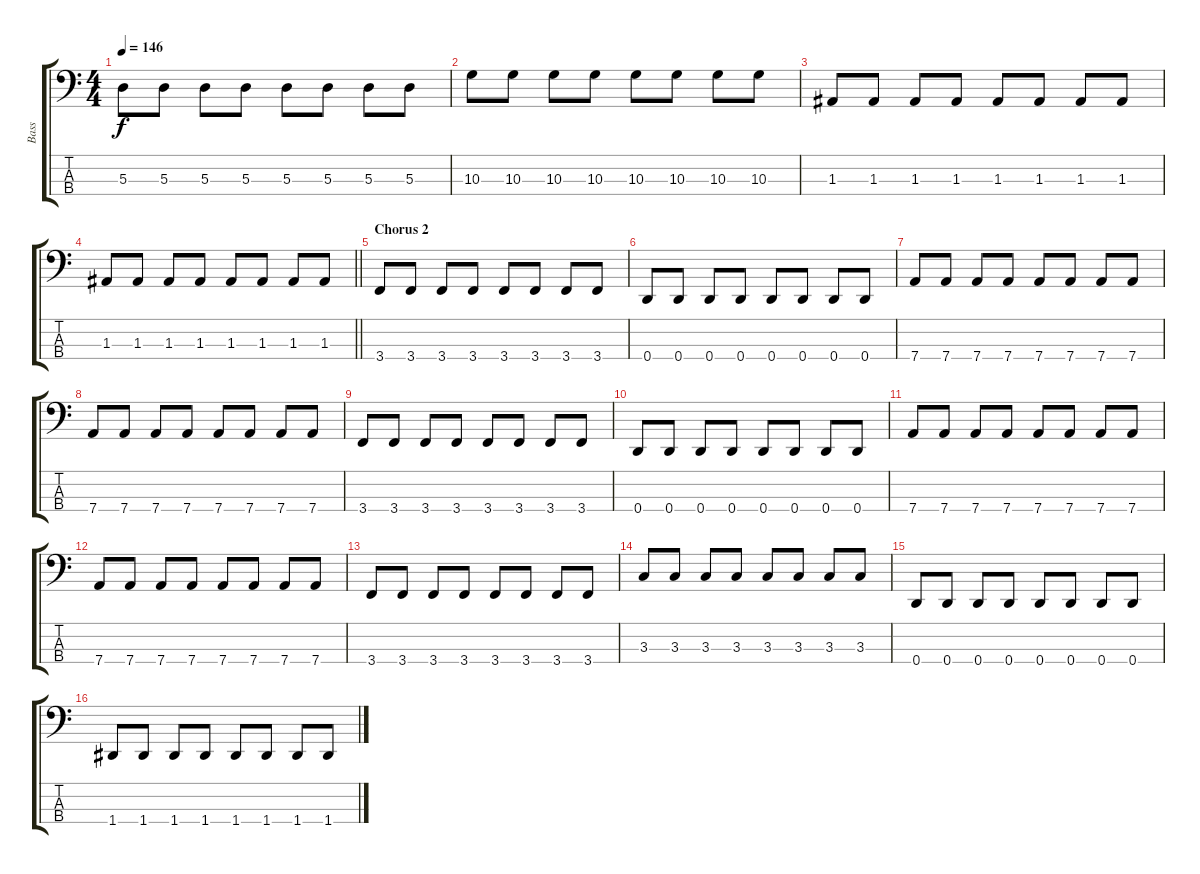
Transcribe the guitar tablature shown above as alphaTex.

\track ("Bass" "Bass") {instrument electricbassfinger}
\staff {score tabs}
\tuning (G2 D2 A1 D1) {hide}
\ts (4 4)
\tempo 146
\clef f4
\ks c
5.3.8{dy f} 5.3.8 5.3.8 5.3.8 5.3.8 5.3.8 5.3.8 5.3.8 |
10.3.8 10.3.8 10.3.8 10.3.8 10.3.8 10.3.8 10.3.8 10.3.8 |
1.3.8 1.3.8 1.3.8 1.3.8 1.3.8 1.3.8 1.3.8 1.3.8 |
\barLineRight lightlight
1.3.8 1.3.8 1.3.8 1.3.8 1.3.8 1.3.8 1.3.8 1.3.8 |
\section ("" "Chorus 2")
3.4.8 3.4.8 3.4.8 3.4.8 3.4.8 3.4.8 3.4.8 3.4.8 |
0.4.8 0.4.8 0.4.8 0.4.8 0.4.8 0.4.8 0.4.8 0.4.8 |
7.4.8 7.4.8 7.4.8 7.4.8 7.4.8 7.4.8 7.4.8 7.4.8 |
7.4.8 7.4.8 7.4.8 7.4.8 7.4.8 7.4.8 7.4.8 7.4.8 |
3.4.8 3.4.8 3.4.8 3.4.8 3.4.8 3.4.8 3.4.8 3.4.8 |
0.4.8 0.4.8 0.4.8 0.4.8 0.4.8 0.4.8 0.4.8 0.4.8 |
7.4.8 7.4.8 7.4.8 7.4.8 7.4.8 7.4.8 7.4.8 7.4.8 |
7.4.8 7.4.8 7.4.8 7.4.8 7.4.8 7.4.8 7.4.8 7.4.8 |
3.4.8 3.4.8 3.4.8 3.4.8 3.4.8 3.4.8 3.4.8 3.4.8 |
3.3.8 3.3.8 3.3.8 3.3.8 3.3.8 3.3.8 3.3.8 3.3.8 |
0.4.8 0.4.8 0.4.8 0.4.8 0.4.8 0.4.8 0.4.8 0.4.8 |
1.4.8 1.4.8 1.4.8 1.4.8 1.4.8 1.4.8 1.4.8 1.4.8
